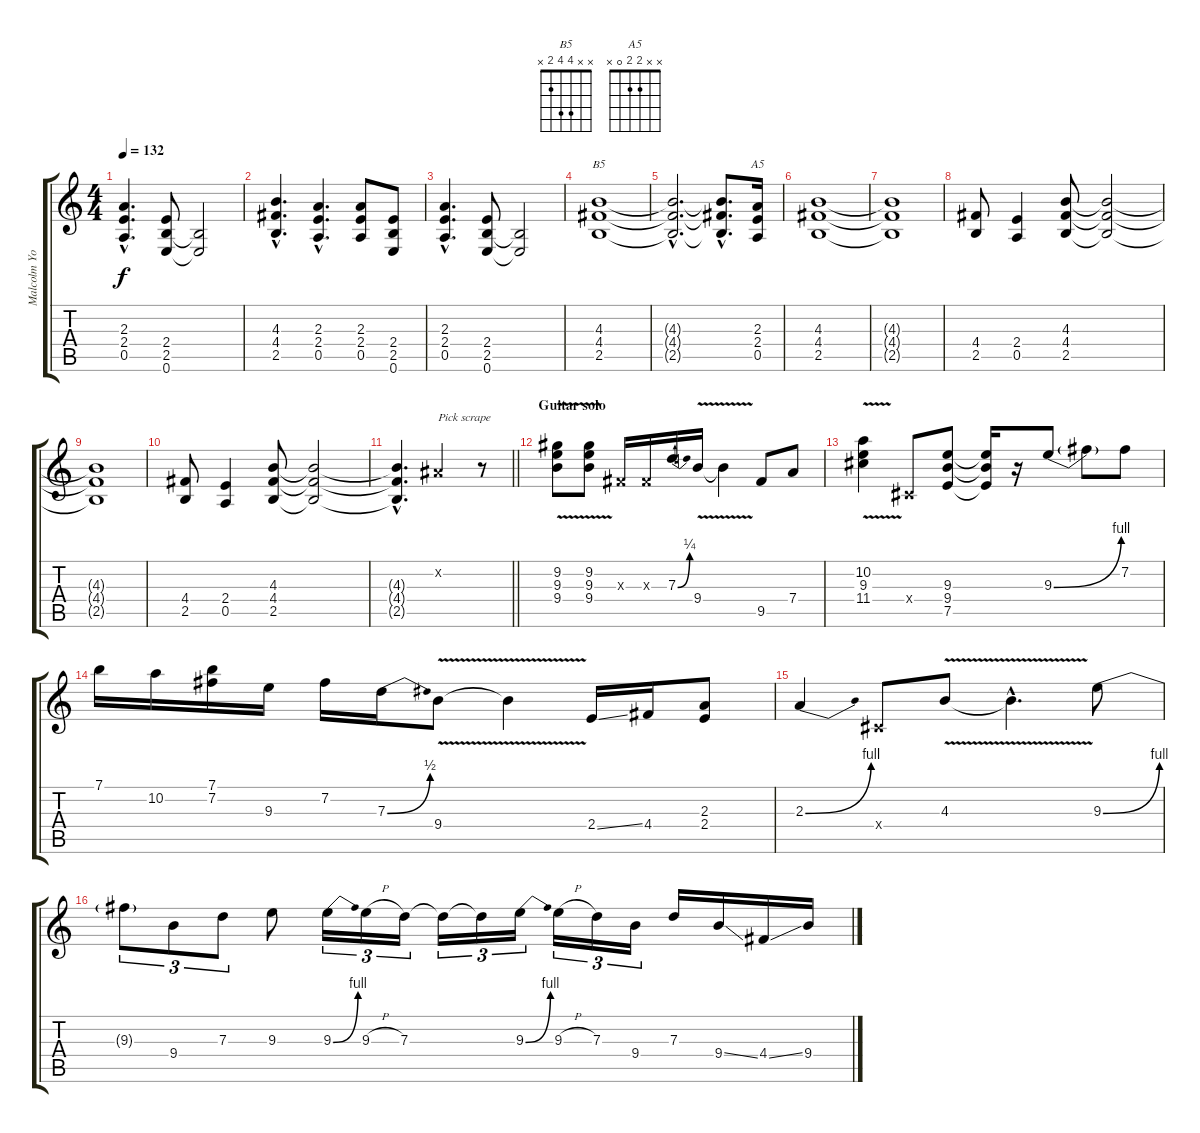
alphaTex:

\track ("Malcolm Young" "Malcolm Yo") {instrument overdrivenguitar}
\staff {score tabs}
\tuning (E4 B3 G3 D3 A2 E2) {hide}
\chord ("B5" x x 4 4 2 x)
\chord ("A5" x x 2 2 0 x)
\ts (4 4)
\tempo 132
\clef g2
\ks c
(2.3{hac} 2.4{hac} 0.5{hac}).4{d dy f} (2.4 2.5 0.6).8 (2.5{t} 0.6{t}).2 |
(4.3{hac} 4.4{hac} 2.5{hac}).4{d} (2.3{hac} 2.4{hac} 0.5{hac}).4{d} (2.3 2.4 0.5).8 (2.4 2.5 0.6).8 |
(2.3{hac} 2.4{hac} 0.5{hac}).4{d} (2.4 2.5 0.6).8 (2.5{t} 0.6{t}).2 |
(4.3 4.4 2.5).1{ch "B5"} |
(4.3{hac t} 4.4{hac t} 2.5{hac t}).2{d} (4.3{hac t} 4.4{hac t} 2.5{hac t}).8{d} (2.3 2.4 0.5).16{ch "A5"} |
(4.3 4.4 2.5).1 |
(4.3{t} 4.4{t} 2.5{t}).1 |
(4.4 2.5).8 (2.4 0.5).4 (4.3 4.4 2.5).8 (4.3{t} 4.4{t} 2.5{t}).2 |
(4.3{t} 4.4{t} 2.5{t}).1 |
(4.4 2.5).8 (2.4 0.5).4 (4.3 4.4 2.5).8 (4.3{t} 4.4{t} 2.5{t}).2 |
\barLineRight lightlight
(4.3{hac t} 4.4{hac t} 2.5{hac t}).4{d} -1.2{x}.2{txt "Pick scrape"} r.8 |
\section ("" "Guitar solo")
(9.2{v} 9.3{v} 9.4{v}).8{volume 16 balance 8 instrument overdrivenguitar} (9.2{v} 9.3{v} 9.4{v}).8 -1.3{x}.16 -1.3{x}.16 7.3{be (bend 0 0 60 1)}.16 9.4{v}.16 9.4{t}.4 9.5.8 7.4.8 |
(10.2 9.3{v} 11.4{v}).4 -1.4{x}.8 (9.3 9.4 7.5).8 (9.3{t} 9.4{t} 7.5{t}).16 r.16 9.3{be (bend 0 0 60 4)}.8 9.3{t}.8 7.2.8 |
7.1.16 10.2.16 (7.1 7.2).16 9.3.16 7.2.16 7.3{be (bend 0 0 60 2)}.16 9.4{v}.8 9.4{t}.4 2.4{ss}.16 4.4.16 (2.3 2.4).8 |
2.3{be (bend 0 0 60 4)}.4 -1.4{x}.8 4.3{v}.8 4.3{hac t}.4{d} 9.3{be (bend 0 0 60 4)}.8 |
9.3{t}.8{tu (3 2)} 9.4.8{tu (3 2)} 7.3.8{tu (3 2)} 9.3.8 9.3{be (bend 0 0 60 4)}.16{tu (3 2)} 9.3{h}.16{tu (3 2)} 7.3.16{tu (3 2)} 7.3{t}.16{tu (3 2)} 7.3{t}.16{tu (3 2)} 9.3{be (bend 0 0 60 4)}.16{tu (3 2)} 9.3{h}.16{tu (3 2)} 7.3.16{tu (3 2)} 9.4.16{tu (3 2)} 7.3.16 9.4{ss}.16 4.4{ss}.16 9.4.16
